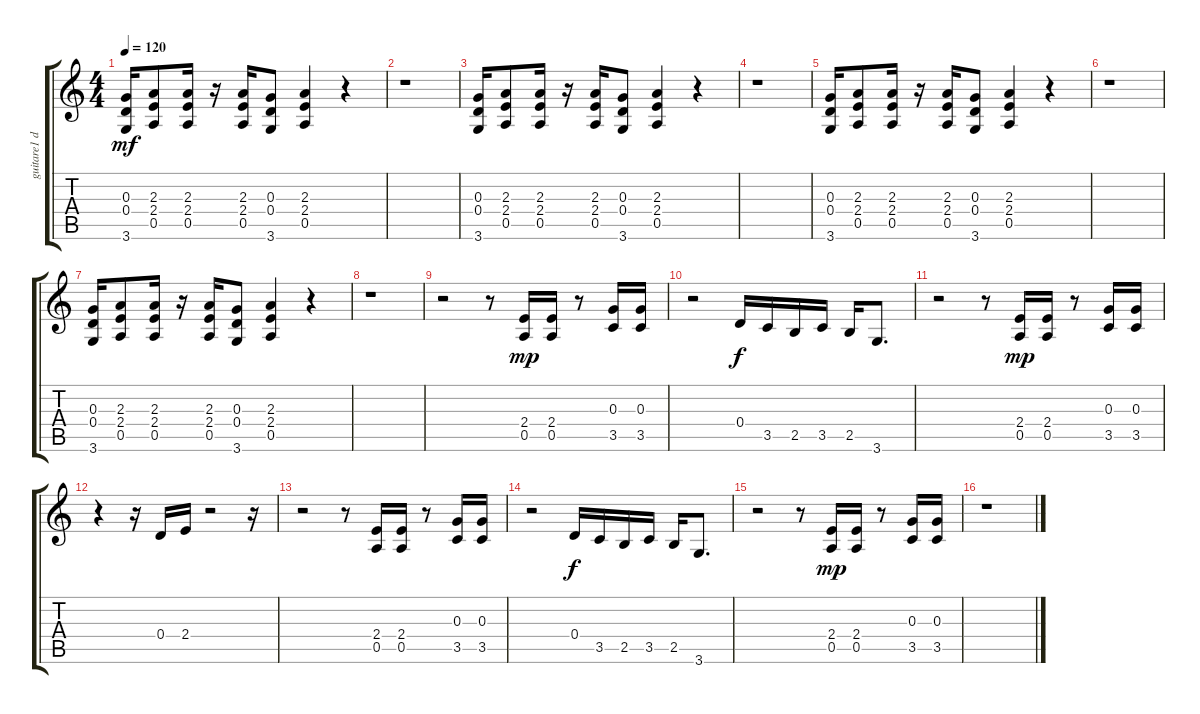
\track ("guitare1 disto" "guitare1 d") {instrument distortionguitar}
\staff {score tabs}
\tuning (E4 B3 G3 D3 A2 E2) {hide}
\ts (4 4)
\tempo 120
\clef g2
\ks c
(0.3 0.4 3.6).16{dy mf instrument overdrivenguitar} (2.3 2.4 0.5).8 (2.3 2.4 0.5).16 r.16 (2.3 2.4 0.5).16 (0.3 0.4 3.6).8 (2.3 2.4 0.5).4 r.4 |
r.1 |
(0.3 0.4 3.6).16 (2.3 2.4 0.5).8 (2.3 2.4 0.5).16 r.16 (2.3 2.4 0.5).16 (0.3 0.4 3.6).8 (2.3 2.4 0.5).4 r.4 |
r.1 |
(0.3 0.4 3.6).16 (2.3 2.4 0.5).8 (2.3 2.4 0.5).16 r.16 (2.3 2.4 0.5).16 (0.3 0.4 3.6).8 (2.3 2.4 0.5).4 r.4 |
r.1 |
(0.3 0.4 3.6).16 (2.3 2.4 0.5).8 (2.3 2.4 0.5).16 r.16 (2.3 2.4 0.5).16 (0.3 0.4 3.6).8 (2.3 2.4 0.5).4 r.4 |
r.1 |
r.2 r.8 (2.4 0.5).16{dy mp instrument electricguitarmuted} (2.4 0.5).16 r.8 (0.3 3.5).16 (0.3 3.5).16 |
r.2 0.4.16{dy f} 3.5.16 2.5.16 3.5.16 2.5.16 3.6.8{d} |
r.2 r.8 (2.4 0.5).16{dy mp} (2.4 0.5).16 r.8 (0.3 3.5).16 (0.3 3.5).16 |
r.4 r.16 0.4.16 2.4.16 r.2 r.16 |
r.2 r.8 (2.4 0.5).16 (2.4 0.5).16 r.8 (0.3 3.5).16 (0.3 3.5).16 |
r.2 0.4.16{dy f} 3.5.16 2.5.16 3.5.16 2.5.16 3.6.8{d} |
r.2 r.8 (2.4 0.5).16{dy mp} (2.4 0.5).16 r.8 (0.3 3.5).16 (0.3 3.5).16 |
r.1
